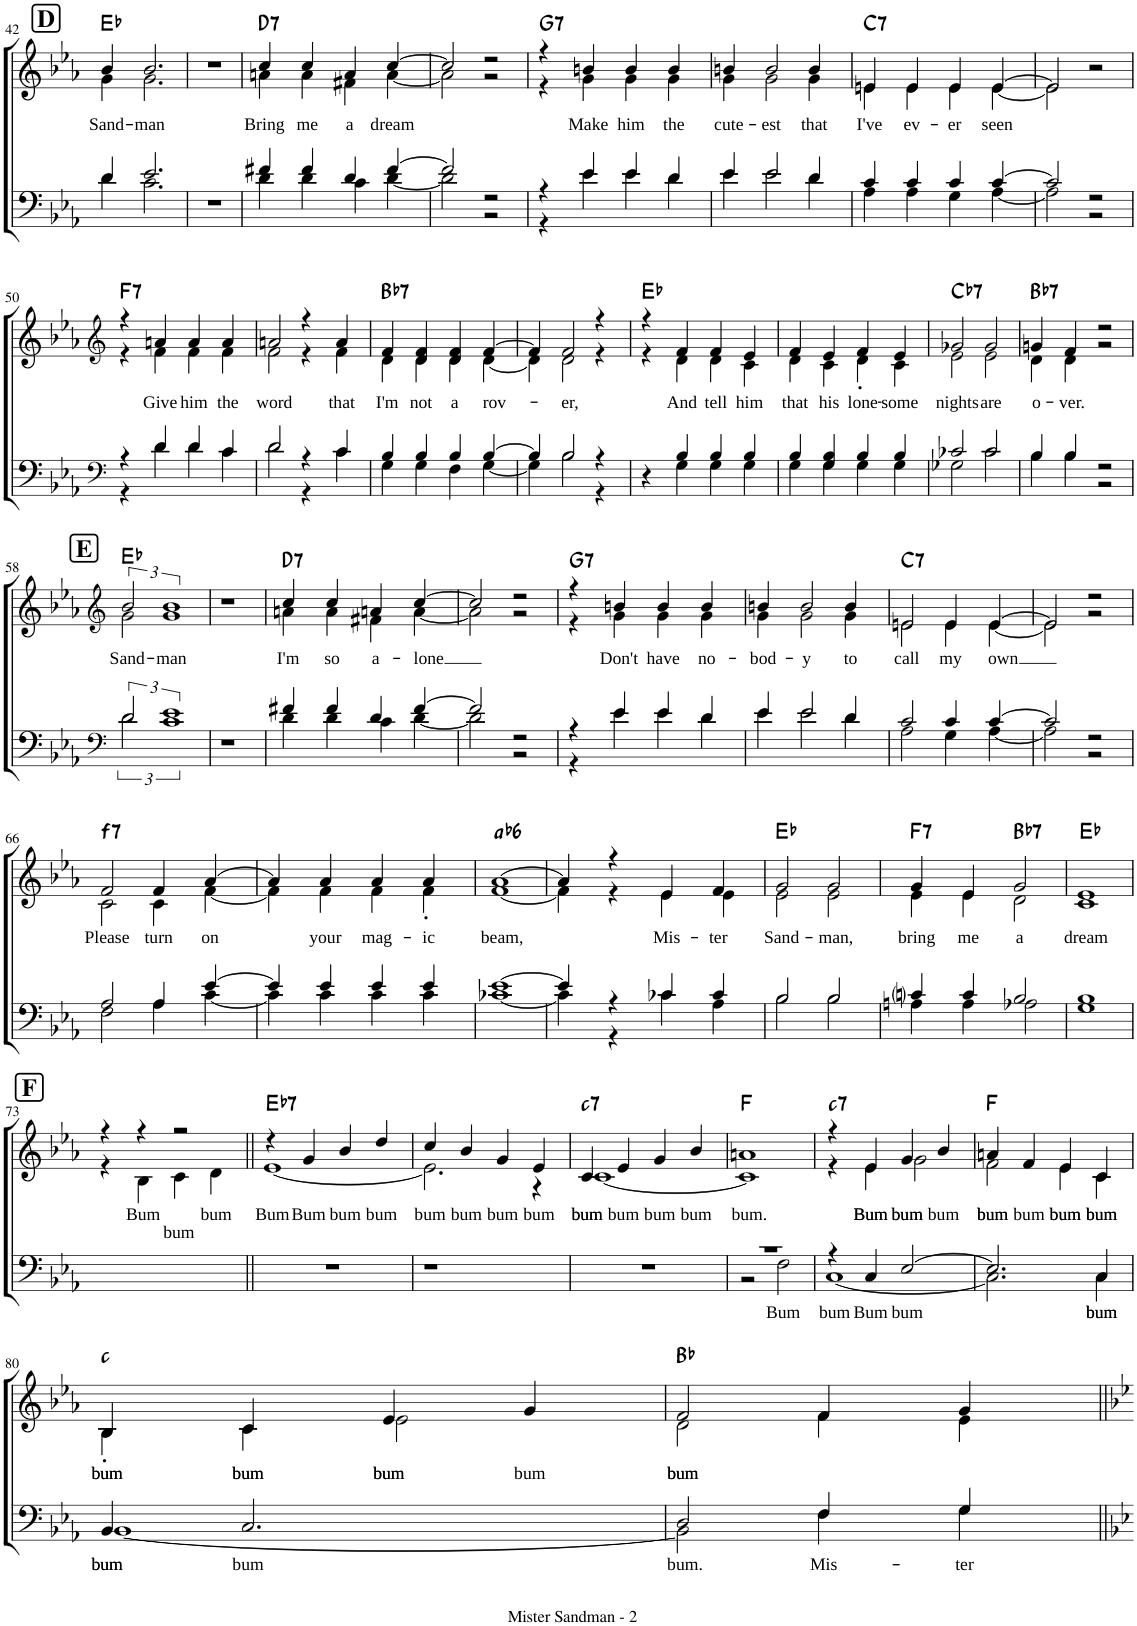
**kern	**text	**kern	**text	**harte
*part2	*part2	*part1	*part1	*part1
*staff2	*staff2	*staff1	*staff1	*
*I"unbenannt1	*	*I"unbenannt	*	*
!!LO:PB:g=z
*clefF4	*	*clefG2	*	*
*	*	*Trd1c2	*	*
*k[b-e-a-]	*	*k[b-e-a-]	*	*
*M4/4	*	*M4/4	*	*
=42	=42	=42	=42	=42
*^	*	*^	*	*
!	!	!	!LO:TX:a:B:t=D	!	!	!
!	!	!	!	!	!LO:LY:b	!
4d/	4d\	.	4b-/	4g\	Sand-	Eb:maj
!	!	!	!	!	!LO:LY:b	!
2.e-/	2.c\	.	2.b-/	2.g\	man	.
*v	*v	*	*	*	*	*
*	*	*v	*v	*	*
=43	=43	=43	=43	=43
1r	.	1r	.	.
=44	=44	=44	=44	=44
*^	*	*^	*	*
!	!	!	!	!	!LO:LY:b	!LO:H:kt=7
4f#X/	4d\	.	4cc/	4an\	Bring	D:7
!	!	!	!	!	!LO:LY:b	!
4f#/	4d\	.	4cc/	4a\	me	.
!	!	!	!	!	!LO:LY:b	!
4d/	4c\	.	4a/	4f#X\	a	.
!	!	!	!	!	!LO:LY:b	!
[4f#/	[4d\	.	[4cc/	[4a\	dream	.
=45	=45	=45	=45	=45	=45	=45
2f#/]	2d\]	.	2cc/]	2a\]	.	.
2r	2r	.	2r	2r	.	.
=46	=46	=46	=46	=46	=46	=46
!	!	!	!	!	!	!LO:H:kt=7
4r	4r	.	4r	4r	.	G:7
!	!	!	!	!	!LO:LY:b	!
4e-/	4e-\	.	4bn/	4g\	Make	.
!	!	!	!	!	!LO:LY:b	!
4e-/	4e-\	.	4b/	4g\	him	.
!	!	!	!	!	!LO:LY:b	!
4d/	4d\	.	4b/	4g\	the	.
=47	=47	=47	=47	=47	=47	=47
!	!	!	!	!	!LO:LY:b	!
4e-/	4e-\	.	4bn/	4g\	cute-	.
!	!	!	!	!	!LO:LY:b	!
2e-/	2e-\	.	2b/	2g\	est	.
!	!	!	!	!	!LO:LY:b	!
4d/	4d\	.	4b/	4g\	that	.
=48	=48	=48	=48	=48	=48	=48
!	!	!	!	!	!LO:LY:b	!LO:H:kt=7
4c/	4A-\	.	4en/	4e\	I've	C:7
!	!	!	!	!	!LO:LY:b	!
4c/	4A-\	.	4e/	4e\	ev-	.
!	!	!	!	!	!LO:LY:b	!
4c/	4G\	.	4e/	4e\	er	.
!	!	!	!	!	!LO:LY:b	!
[4c/	[4A-\	.	[4e/	[4e\	seen	.
=49	=49	=49	=49	=49	=49	=49
2c/]	2A-\]	.	2e/]	2e\]	.	.
2r	2r	.	2r	2ryy	.	.
!!LO:LB:g=z	!!
=50	=50	=50	=50	=50	=50	=50
*clefF4	*	*	*clefG2	*	*	*
!	!	!	!	!	!	!LO:H:kt=7
4r	4r	.	4r	4r	.	F:7
!	!	!	!	!	!LO:LY:b	!
4d/	4d\	.	4an/	4f\	Give	.
!	!	!	!	!	!LO:LY:b	!
4d/	4d\	.	4a/	4f\	him	.
!	!	!	!	!	!LO:LY:b	!
4c/	4c\	.	4a/	4f\	the	.
=51	=51	=51	=51	=51	=51	=51
!	!	!	!	!	!LO:LY:b	!
2d/	2d\	.	2an/	2f\	word	.
4r	4r	.	4r	4r	.	.
!	!	!	!	!	!LO:LY:b	!
4c/	4c\	.	4a/	4f\	that	.
=52	=52	=52	=52	=52	=52	=52
!	!	!	!	!	!LO:LY:b	!LO:H:kt=7
4B-/	4G\	.	4f/	4d\	I'm	Bb:7
!	!	!	!	!	!LO:LY:b	!
4B-/	4G\	.	4d/ 4f/	4d\	not	.
!	!	!	!	!	!LO:LY:b	!
4B-/	4F\	.	4d/ 4f/	4d\	a	.
!	!	!	!	!	!LO:LY:b	!
[4B-/	[4G\	.	[4f/	[4d\	rov-	.
=53	=53	=53	=53	=53	=53	=53
4B-/]	4G\]	.	4f/]	4d\]	.	.
!	!	!	!	!	!LO:LY:b	!
2B-/	2B-\	.	2f/	2d\	er,	.
4r	4r	.	4r	4r	.	.
=54	=54	=54	=54	=54	=54	=54
4r	4ryy	.	4r	4r	.	Eb:maj
!	!	!	!	!	!LO:LY:b	!
4B-/	4G\	.	4f/	4d\	And	.
!	!	!	!	!	!LO:LY:b	!
4B-/	4G\	.	4f/	4d\	tell	.
!	!	!	!	!	!LO:LY:b	!
4B-/	4G\	.	4e-/	4c\	him	.
=55	=55	=55	=55	=55	=55	=55
!	!	!	!	!	!LO:LY:b	!
4B-/	4G\	.	4f/	4d\	that	.
!	!	!	!	!	!LO:LY:b	!
4G/ 4B-/	4G\	.	4e-/	4c\	his	.
!	!	!	!	!	!LO:LY:b	!
4B-/	4G\	.	4f/	4d'\	lone-	.
!	!	!	!	!	!LO:LY:b	!
4B-/	4G\	.	4e-/	4c\	some	.
=56	=56	=56	=56	=56	=56	=56
!	!	!	!	!	!LO:LY:b	!LO:H:kt=7
2c-X/	2G-X\	.	2g-X/	2e-\	nights	Cb:7
!	!	!	!	!	!LO:LY:b	!
2c-/	2c-\	.	2g-/	2e-\	are	.
=57	=57	=57	=57	=57	=57	=57
!	!	!	!	!	!LO:LY:b	!LO:H:kt=7
4B-/	4B-\	.	4gn/	4d\	o-	Bb:7
!	!	!	!	!	!LO:LY:b	!
4B-/	4B-\	.	4f/	4d\	-ver.	.
2r	2r	.	2r	2r	.	.
!!LO:LB:g=z	!!
=58	=58	=58	=58	=58	=58	=58
*clefF4	*	*	*clefG2	*	*	*
!	!	!	!LO:TX:a:B:t=E	!	!	!
!	!	!	!	!	!LO:LY:b	!
3d/	3d\	.	3b-/	3g\	Sand-	Eb:maj
!	!	!	!	!	!LO:LY:b	!
3%2e-	3%2c	.	3%2b-	3%2g	man	.
*v	*v	*	*	*	*	*
*	*	*v	*v	*	*
=59	=59	=59	=59	=59
1r	.	1r	.	.
=60	=60	=60	=60	=60
*^	*	*^	*	*
!	!	!	!	!	!LO:LY:b	!LO:H:kt=7
4f#X/	4d\	.	4cc/	4an\	I'm	D:7
!	!	!	!	!	!LO:LY:b	!
4f#/	4d\	.	4cc/	4a\	so	.
!	!	!	!	!	!LO:LY:b	!
4d/	4c\	.	4an/	4f#X\	a-	.
!	!	!	!	!	!LO:LY:b	!
[4f#/	[4d\	.	[4cc/	[4a\	-lone	.
=61	=61	=61	=61	=61	=61	=61
2f#/]	2d\]	.	2cc/]	2a\]	.	.
2r	2r	.	2r	2r	.	.
=62	=62	=62	=62	=62	=62	=62
!	!	!	!	!	!	!LO:H:kt=7
4r	4r	.	4r	4r	.	G:7
!	!	!	!	!	!LO:LY:b	!
4e-/	4e-\	.	4bn/	4g\	Don't	.
!	!	!	!	!	!LO:LY:b	!
4e-/	4e-\	.	4b/	4g\	have	.
!	!	!	!	!	!LO:LY:b	!
4d/	4d\	.	4b/	4g\	no-	.
=63	=63	=63	=63	=63	=63	=63
!	!	!	!	!	!LO:LY:b	!
4e-/	4e-\	.	4bn/	4g\	bod-	.
!	!	!	!	!	!LO:LY:b	!
2e-/	2e-\	.	2b/	2g\	y	.
!	!	!	!	!	!LO:LY:b	!
4d/	4d\	.	4b/	4g\	to	.
=64	=64	=64	=64	=64	=64	=64
!	!	!	!	!	!LO:LY:b	!LO:H:kt=7
2c/	2A-\	.	2en/	2e\	call	C:7
!	!	!	!	!	!LO:LY:b	!
4c/	4G\	.	4e/	4e\	my	.
!	!	!	!	!	!LO:LY:b	!
[4c/	[4A-\	.	[4e/	[4e\	own	.
=65	=65	=65	=65	=65	=65	=65
2c/]	2A-\]	.	2e/]	2e\]	.	.
2r	2r	.	2r	2r	.	.
!!LO:LB:g=z	!!
=66	=66	=66	=66	=66	=66	=66
!	!	!	!	!	!LO:LY:b	!LO:H:kt=7
2A-/	2F\	.	2f/	2c\	Please	F:min7
!	!	!	!	!	!LO:LY:b	!
4A-/	4A-\	.	4f/	4c\	turn	.
!	!	!	!	!	!LO:LY:b	!
[4e-/	[4c\	.	[4a-/	[4f\	on	.
=67	=67	=67	=67	=67	=67	=67
4e-/]	4c\]	.	4a-/]	4f\]	.	.
!	!	!	!	!	!LO:LY:b	!
4e-/	4c\	.	4a-/	4f\	your	.
!	!	!	!	!	!LO:LY:b	!
4e-/	4c\	.	4a-/	4f\	mag-	.
!	!	!	!	!	!LO:LY:b	!
4e-/	4c\	.	4a-/	4f'\	ic	.
=68	=68	=68	=68	=68	=68	=68
!	!	!	!	!	!LO:LY:b	!LO:H:kt=6
[1e-	[1c-X	.	[1a-	[1f	beam,	Ab:min6
=69	=69	=69	=69	=69	=69	=69
4e-/]	4c-\]	.	4a-/]	4f\]	.	.
4r	4r	.	4r	4r	.	.
!	!	!	!	!	!LO:LY:b	!
4c-X/	4c-\	.	4e-/	4e-\	Mis-	.
!	!	!	!	!	!LO:LY:b	!
4c-/	4A-\	.	4f/	4e-\	ter	.
=70	=70	=70	=70	=70	=70	=70
!	!	!	!	!	!LO:LY:b	!
2B-/	2B-\	.	2g/	2e-\	Sand-	Eb:maj
!	!	!	!	!	!LO:LY:b	!
2B-/	2B-\	.	2g/	2e-\	man,	.
=71	=71	=71	=71	=71	=71	=71
!	!	!	!	!	!LO:LY:b	!LO:H:kt=7
4cni/	4An\	.	4g/	4e-\	bring	F:7
!	!	!	!	!	!LO:LY:b	!
4c/	4A\	.	4e-/	4e-\	me	.
!	!	!	!	!	!LO:LY:b	!LO:H:kt=7
2B-/	2A-X\	.	2g/	2d\	a	Bb:7
=72	=72	=72	=72	=72	=72	=72
!	!	!	!	!	!LO:LY:b	!
1B-	1G	.	1e-	1c	dream	Eb:maj
*v	*v	*	*	*	*	*
!!LO:LB:g=z	!!
=73	=73	=73	=73	=73	=73
1ryy	.	4r	4r	.	.
!	!	!	!	!LO:LY:b	!
.	.	4r	4B-\	Bum	.
!	!	!	!	!LO:LY:b	!
.	.	2r	4c\	bum	.
!	!	!	!	!LO:LY:b	!
.	.	.	4d\	bum	.
=74||	=74||	=74||	=74||	=74||	=74||
!	!	!LO:TX:a:B:t=F	!	!	!
!	!	!	!	!LO:LY:b	!LO:H:kt=7
1r	.	4r	[1e-	Bum	Eb:7
!	!	!	!	!LO:LY:b	!
.	.	4g/	.	Bum	.
!	!	!	!	!LO:LY:b	!
.	.	4b-/	.	bum	.
!	!	!	!	!LO:LY:b	!
.	.	4dd/	.	bum	.
=75	=75	=75	=75	=75	=75
!	!	!	!	!LO:LY:b	!
1r	.	4cc/	2.e-\]	bum	.
!	!	!	!	!LO:LY:b	!
.	.	4b-/	.	bum	.
!	!	!	!	!LO:LY:b	!
.	.	4g/	.	bum	.
!	!	!	!	!LO:LY:b	!
.	.	4e-/	4r	bum	.
=76	=76	=76	=76	=76	=76
!	!	!	!	!LO:LY:b	!
!	!	!	!	!LO:LY:b	!LO:H:kt=7
1r	.	4c/	[1c	bum	C:min7
!	!	!	!	!LO:LY:b	!
.	.	4e-/	.	bum	.
!	!	!	!	!LO:LY:b	!
.	.	4g/	.	bum	.
!	!	!	!	!LO:LY:b	!
.	.	4b-/	.	bum	.
=77	=77	=77	=77	=77	=77
*^	*	*	*	*	*
!	!	!	!	!	!LO:LY:b	!
1r	2r	.	1an	1c]	bum.	F:maj
!	!	!LO:LY:b	!	!	!	!
.	2F\	Bum	.	.	.	.
=78	=78	=78	=78	=78	=78	=78
!	!	!LO:LY:b	!	!	!	!LO:H:kt=7
4r	[1C	bum	4r	4r	.	C:min7
!	!	!LO:LY:b	!	!	!LO:LY:b	!
!	!	!	!	!	!LO:LY:b	!
4C/	.	Bum	4e-/	4e-\	Bum	.
!	!	!LO:LY:b	!	!	!LO:LY:b	!
!	!	!	!	!	!LO:LY:b	!
[2E-/	.	bum	4g/	2g\	bum	.
!	!	!	!	!	!LO:LY:b	!
.	.	.	4b-/	.	bum	.
=79	=79	=79	=79	=79	=79	=79
!	!	!	!	!	!LO:LY:b	!
!	!	!	!	!	!LO:LY:b	!
2.E-/]	2.C\]	.	4an/	2f\	bum	F:maj
!	!	!	!	!	!LO:LY:b	!
.	.	.	4f/	.	bum	.
!	!	!	!	!	!LO:LY:b	!
!	!	!	!	!	!LO:LY:b	!
.	.	.	4e-/	4e-\	bum	.
!	!	!LO:LY:b	!	!	!	!
!	!	!LO:LY:b	!	!	!LO:LY:b	!
!	!	!	!	!	!LO:LY:b	!
4C/	4C\	bum	4c/	4c\	bum	.
!!LO:LB:g=z	!!
=80	=80	=80	=80	=80	=80	=80
!	!	!LO:LY:b	!	!	!	!
!	!	!LO:LY:b	!	!	!LO:LY:b	!
!	!	!	!	!	!LO:LY:b	!
4BB-/	[1BB-	bum	4B-/	4B-'\	bum	C:min
!	!	!LO:LY:b	!	!	!LO:LY:b	!
!	!	!	!	!	!LO:LY:b	!
2.C/	.	bum	4c/	4c\	bum	.
!	!	!	!	!	!LO:LY:b	!
!	!	!	!	!	!LO:LY:b	!
.	.	.	4e-/	2e-\	bum	.
!	!	!	!	!	!LO:LY:b	!
.	.	.	4g/	.	bum	.
=81	=81	=81	=81	=81	=81	=81
!	!	!LO:LY:b	!	!	!LO:LY:b	!
!	!	!	!	!	!LO:LY:b	!
2D/	2BB-\]	bum.	2f/	2d\	bum	Bb:maj
!	!	!LO:LY:b	!	!	!	!
4F/	4F\	Mis-	4f/	4f\	.	.
!	!	!LO:LY:b	!	!	!	!
4G/	4G\	ter	4g/	4e-\	.	.
*v	*v	*	*	*	*	*
*	*	*v	*v	*	*
=||	=||	=||	=||	=||
*-	*-	*-	*-	*-
